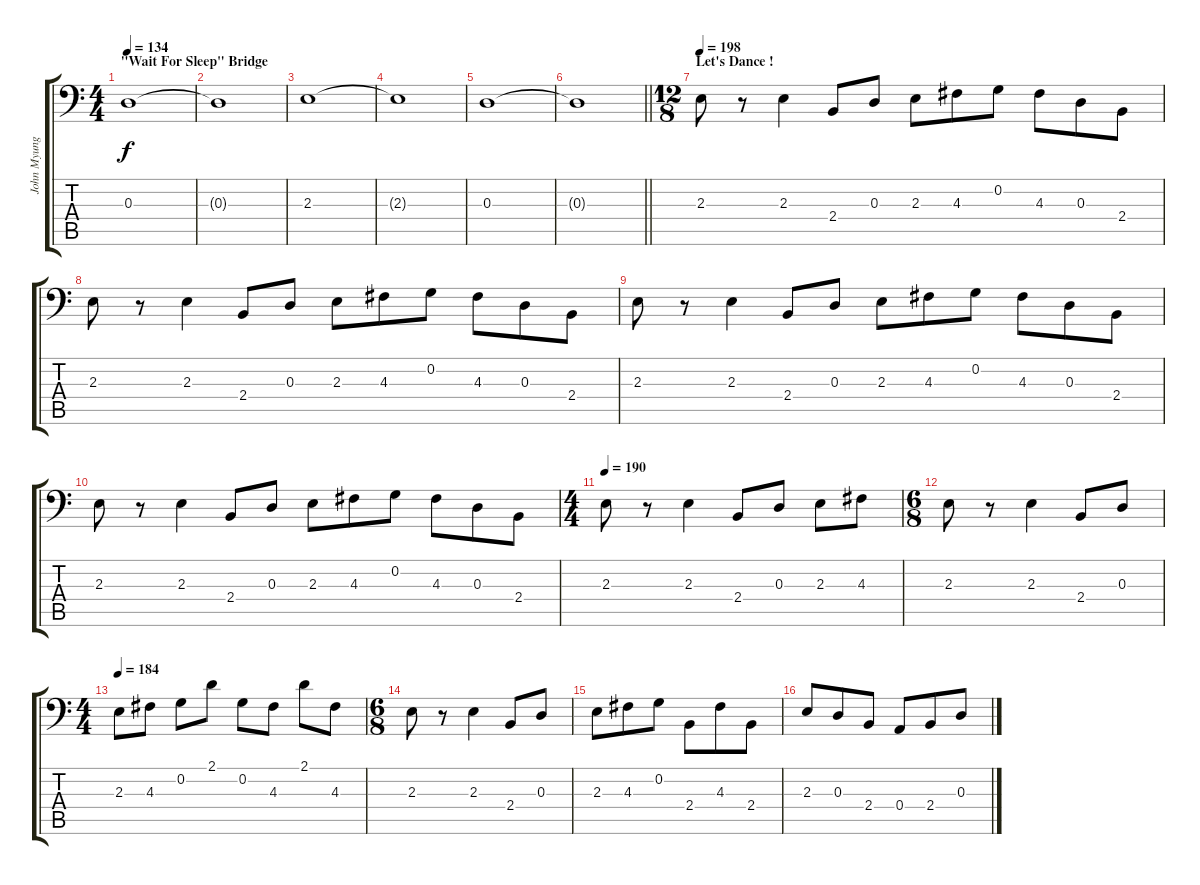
\track ("John Myung" "John Myung") {instrument electricbassfinger}
\staff {score tabs}
\tuning (C3 G2 D2 A1 E1 B0) {hide}
\ts (4 4)
\section ("" "\"Wait For Sleep\" Bridge")
\tempo 134
\clef f4
\ks c
0.3.1{dy f} |
0.3{t}.1 |
2.3.1 |
2.3{t}.1 |
0.3.1 |
\barLineRight lightlight
0.3{t}.1 |
\ts (12 8)
\section ("" "Let's Dance !")
\tempo 198
2.3.8 r.8 2.3.4 2.4.8 0.3.8 2.3.8 4.3.8 0.2.8 4.3.8 0.3.8 2.4.8 |
2.3.8 r.8 2.3.4 2.4.8 0.3.8 2.3.8 4.3.8 0.2.8 4.3.8 0.3.8 2.4.8 |
2.3.8 r.8 2.3.4 2.4.8 0.3.8 2.3.8 4.3.8 0.2.8 4.3.8 0.3.8 2.4.8 |
2.3.8 r.8 2.3.4 2.4.8 0.3.8 2.3.8 4.3.8 0.2.8 4.3.8 0.3.8 2.4.8 |
\ts (4 4)
\tempo 190
2.3.8 r.8 2.3.4 2.4.8 0.3.8 2.3.8 4.3.8 |
\ts (6 8)
2.3.8 r.8 2.3.4 2.4.8 0.3.8 |
\ts (4 4)
\tempo 184
2.3.8 4.3.8 0.2.8 2.1.8 0.2.8 4.3.8 2.1.8 4.3.8 |
\ts (6 8)
2.3.8 r.8 2.3.4 2.4.8 0.3.8 |
2.3.8 4.3.8 0.2.8 2.4.8 4.3.8 2.4.8 |
2.3.8 0.3.8 2.4.8 0.4.8 2.4.8 0.3.8
